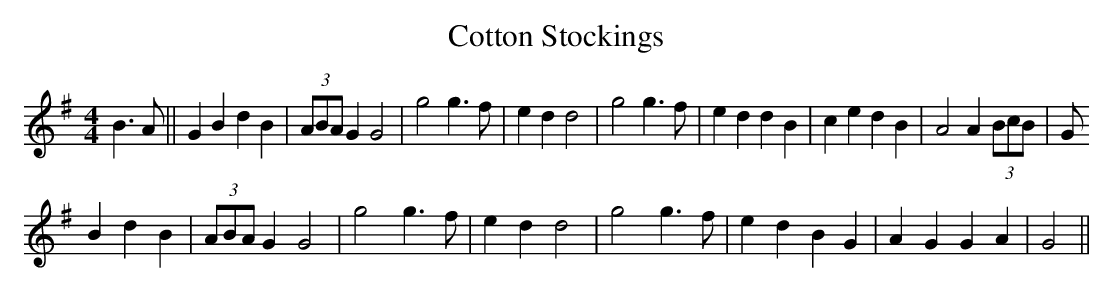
X:1
T:Cotton Stockings
M:4/4
L:1/8
K:G
B3A||G2B2d2B2|(3ABAG2G4|g4g3f|e2d2d4|g4g3f|e2d2d2B2|c2e2d2B2|A4A2(3BcB|G
2B2d2B2|(3ABAG2G4|g4g3f|e2d2d4|g4g3f|e2d2B2G2|A2G2G2A2|G4||
